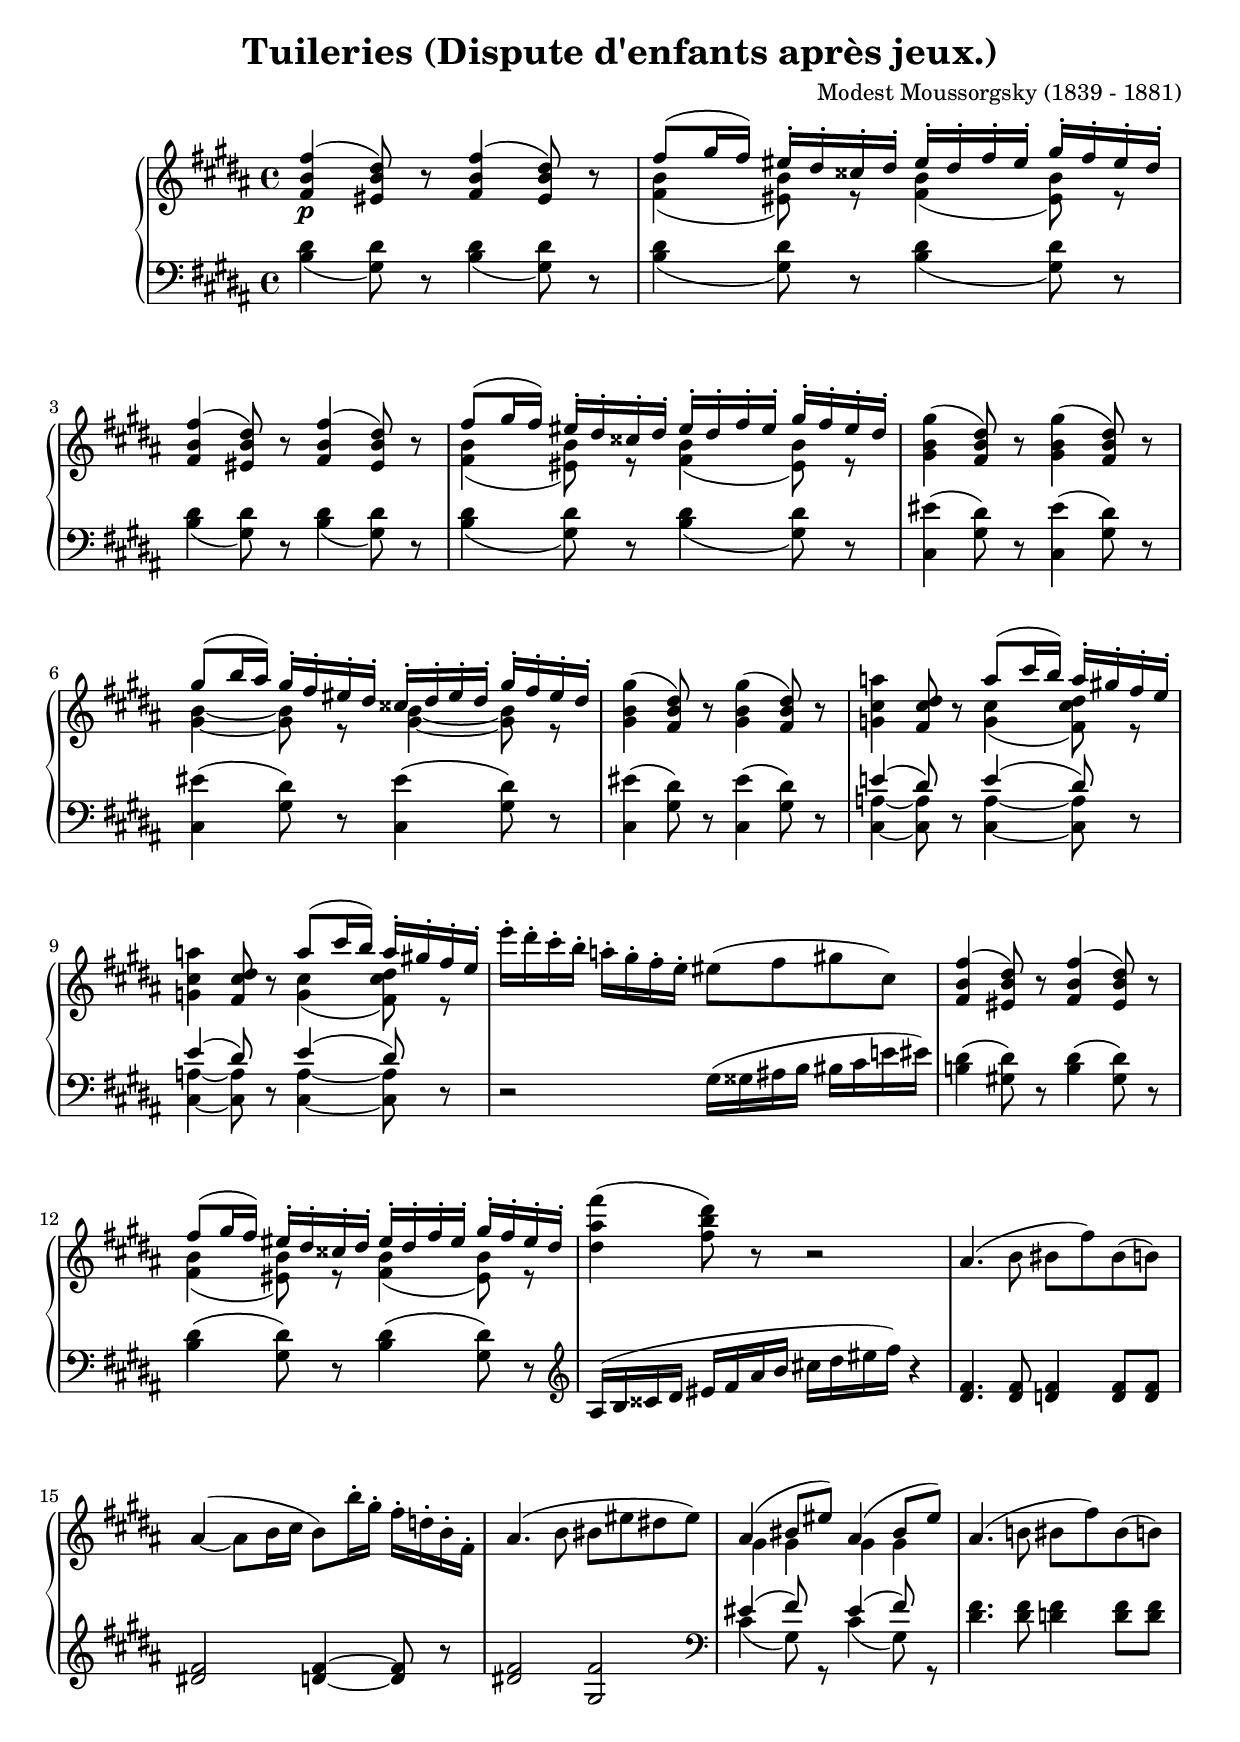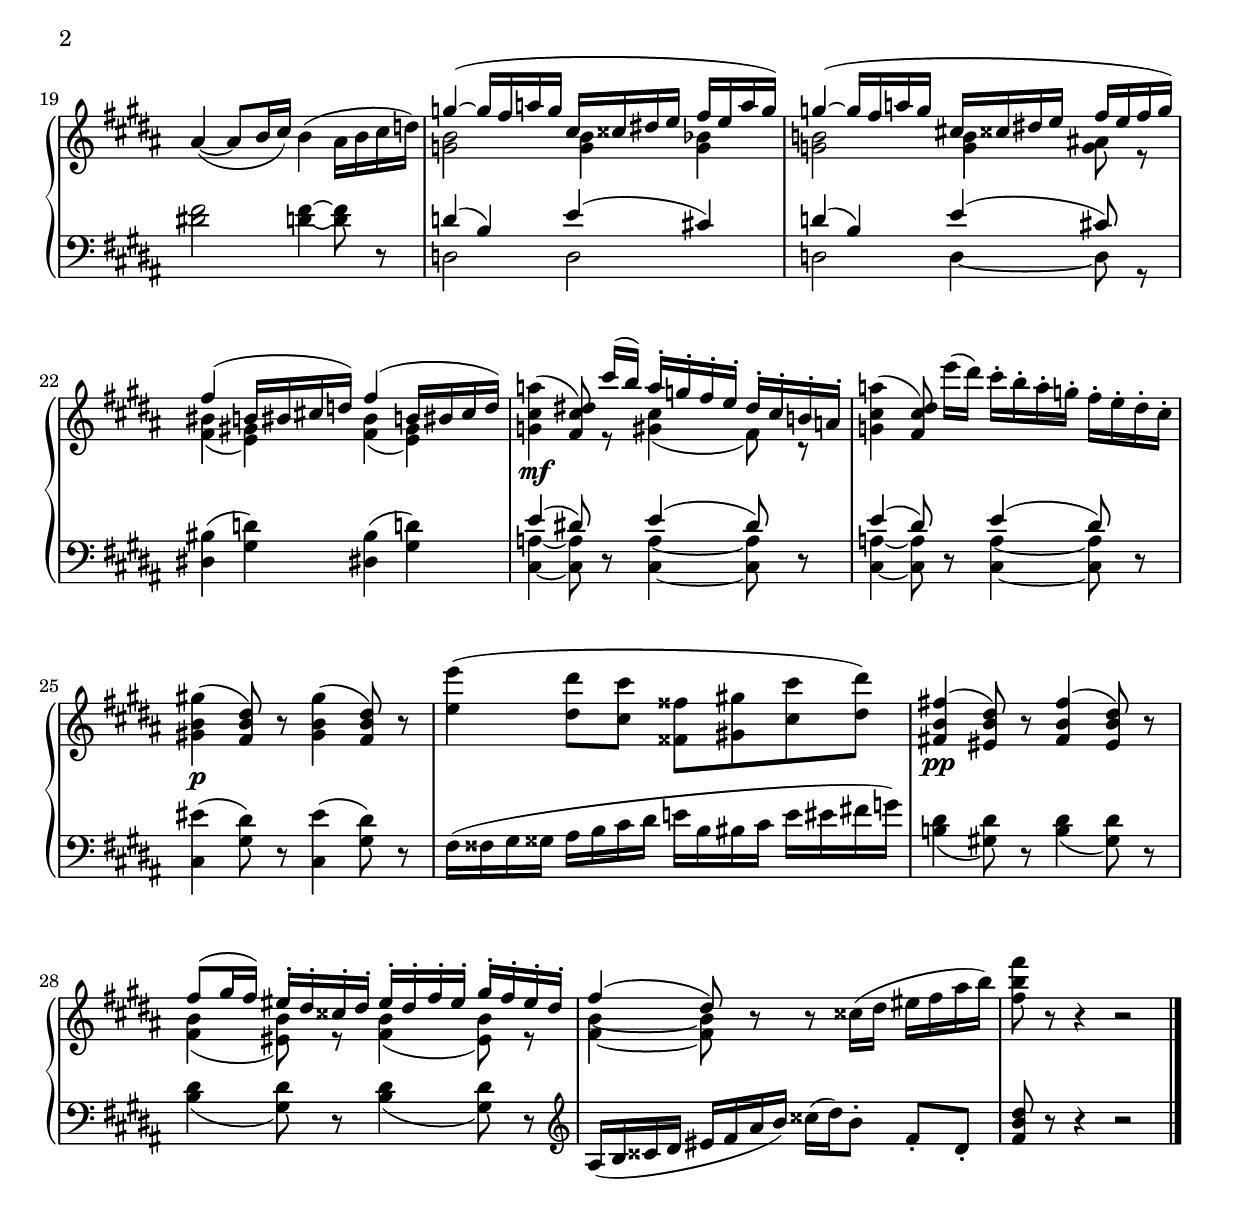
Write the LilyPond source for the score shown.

\version "2.18.2"
\language "english"

\header {
  title        = "Tuileries (Dispute d'enfants après jeux.)"
  composer     = "Modest Moussorgsky (1839 - 1881)"
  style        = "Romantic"
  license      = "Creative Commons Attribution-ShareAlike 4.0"
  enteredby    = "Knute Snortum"
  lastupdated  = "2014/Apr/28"
  date         = "1874"
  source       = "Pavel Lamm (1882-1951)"

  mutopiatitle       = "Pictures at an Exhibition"
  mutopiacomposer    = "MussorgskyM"
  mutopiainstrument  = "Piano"
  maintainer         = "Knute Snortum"
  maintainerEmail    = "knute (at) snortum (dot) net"
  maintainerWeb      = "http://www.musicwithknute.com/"
}

allegretto = {
  \once
  \override Score.RehearsalMark.self-alignment-X = #LEFT
  \mark "Allegretto non troppo, capriccioso" 
}

conEspress = \markup { \italic "con espressione" }
espress = \markup { \italic "espressivo" }

forceShiftOn = \override NoteColumn.force-hshift = #1.4
forceShiftOff = \override NoteColumn.force-hshift = #0

oneVoiceRest = { \oneVoice r8 \voiceOne }
twoVoiceRest = { \oneVoice r8 \voiceTwo }

highVoice = \relative c' {
  | <fs b fs'>4 \p ( <es b' ds>8 ) \oneVoiceRest <fs b fs'>4 ( <es b' ds>8 ) \oneVoiceRest
  | fs'8 ( gs16 fs) es-. ds-. css-. ds-. es-. ds-. fs-. es-. gs-. fs-. es-. ds-.
  | <fs, b fs'>4 ( <es b' ds>8 ) \oneVoiceRest <fs b fs'>4 ( <es b' ds>8 ) \oneVoiceRest
  | fs'8 ( gs16 fs) es-. ds-. css-. ds-. es-. ds-. fs-. es-. gs-. fs-. es-. ds-.
  \oneVoice
  | <gs, b gs'>4 ( <fs b ds>8 ) r <gs b gs'>4 ( <fs b ds>8 ) r
  \voiceOne
  | gs'8 ( b16 as ) gs-. fs-. es-. ds-. css-. ds-. es-. ds-. gs-. fs-. es-. ds-.
  \oneVoice
  | <gs, b gs'>4 ( <fs b ds>8 ) r <gs b gs'>4 ( <fs b ds>8 ) r
  
  \barNumberCheck #8
  | <g cs a'>4 <fs cs' ds>8 r \voiceOne a'8 ( cs16 b ) a-. gs-. fs-. e-.
  \oneVoice
  | <g, cs a'>4 <fs cs' ds>8 r \voiceOne a'8 ( cs16 b ) a-. gs-. fs-. e-.
  \oneVoice
  | e'16-. ds-. cs-. b-. a-. gs-. fs-. e-. es8 ( fs gs cs, )
  \voiceOne
  | <fs, b fs'>4 ( <es b' ds>8 ) \oneVoiceRest <fs b fs'>4 ( <es b' ds>8 ) \oneVoiceRest
  | fs'8 ( gs16 fs) es-. ds-. css-. ds-. es-. ds-. fs-. es-. gs-. fs-. es-. ds-.
  \oneVoice
  | <ds as' fs'>4 ( <fs b ds>8 ) r r2
  | as,4. ( b8 bs fs' ) bs, ( b )
  \shape #'((0 . 3) (0 . 2) (0 . 1) (0 . 0)) Slur
  | as4 ( ~ as8 b16 cs b8 ) b'16-. gs-. fs-. d-. b-. fs-.
  
  \barNumberCheck #16
  | as4. ( b8 bs es ds es )
  \voiceOne
  | as,4 ( bs8 es ) as,4 ( bs8 es )
  \oneVoice
  | as,4. ( b8 bs fs' ) bs, ( b )
  \shape #'((0 . 0) (0 . -1) (1 . -1) (0 . 0)) Slur
  | \slurDown as4 ( ~ \stemUp as8 b16 cs ) \slurNeutral \stemNeutral b4 ( as16 b cs d )
  \voiceOne
  | g4 ( ~ g16 fs a g cs, css ds e fs e a g ) 
  | g4 ( ~ g16 fs a g cs, css ds e fs e fs g )
  | fs4 ( b,16 bs cs d ) fs4 ( b,16 bs cs d )
  | \stemDown <g, cs a'>4 \mf ( \stemUp <fs cs' ds>8 ) cs''16 ( [ b ] ) 
    a-. g-. fs-. e-. ds-. cs-. b-. a-.
  
  \barNumberCheck #24
  \oneVoice
  | <g cs a'>4 ( <fs cs' ds>8  ) e''16 ( [ ds ] ) cs-. b-. a-. g-. fs-. e-. ds-. cs-.
  | <gs b gs'>4 \p ( <fs b ds>8 ) r <gs b gs'>4 ( <fs b ds>8 ) r
  | <e' e'>4 ( <ds ds'>8 <cs cs'> <fss, fss'> <gs gs'> <cs cs'> <ds ds'> )
  \voiceOne
  | <fs, b fs'>4 \pp ( <es b' ds>8 ) \oneVoiceRest <fs b fs'>4 ( <es b' ds>8 ) \oneVoiceRest
  | fs'8 ( gs16 fs) es-. ds-. css-. ds-. es-. ds-. fs-. es-. gs-. fs-. es-. ds-.
  | fs4 ( ds8 ) \oneVoice r r css16 ( ds es fs as b )
  | <fs b fs'>8 r r4 r2
}

upperMiddle = \relative c' {
  | s1
  | <fs b>4 ( <es b'>8 ) r <fs b>4 ( <es b'>8 ) r
  | s1
  | <fs b>4 ( <es b'>8 ) r <fs b>4 ( <es b'>8 ) r
  | s1
  | <gs b>4 ~ q8 r <gs b>4 ~ q8 r
  | s1 
  
  \barNumberCheck #8
  | s2 <g cs>4 ( <fs cs' ds>8 ) r
  | s2 <g cs>4 ( <fs cs' ds>8 ) r
  | s1 * 2
  | <fs b>4 ( <es b'>8 ) r <fs b>4 ( <es b'>8 ) r
  | s1 * 3
  
  \barNumberCheck #16
  | s1
  | gs4 gs gs gs
  | s1 *2
  | <g b>2 q4 <g bf>
  | <g b>2 q4 <g as>8 r
  | <fs bs>4 ( <e gs> ) <fs bs>4 ( <e gs> )
  | s4 s8 r <gs cs>4 ( fs8 ) r
  
  \barNumberCheck #24
  | s1 * 4
  | <fs b>4 ( <es b'>8 ) r <fs b>4 ( <es b'>8 ) r
  | <fs b>4 ~ q8 s s2
  | s1
}

lowerMiddle = \relative c' {
  | s1 * 7
  
  \barNumberCheck #8
  | e4 ( ds8 ) s e4 ( ds8 ) s
  | e4 ( ds8 ) s e4 ( ds8 ) s
  | s1 * 6
  
  \barNumberCheck #16
  | s1
  | es4 ( fs8 ) s es4 ( fs8 ) s
  | s1 *2
  | d4 ( b ) e ( cs )
  | d4 ( b ) e ( cs8 ) s
  | s1
  | e4 ( ds8 ) s e4 ( ds8 ) s
  
  \barNumberCheck #24
  | e4 ( ds8 ) s e4 ( ds8 ) s
  | s1 * 6
}

lowVoice = \relative c' {
  \oneVoice
  \slurDown
  | \repeat unfold 4 { 
    <b ds>4 ( <gs ds'>8 ) r <b ds>4 ( <gs ds'>8 ) r
  }
  \slurNeutral
  | \repeat unfold 3 {
    <cs, es'>4 ( <gs' ds'>8 ) r <cs, es'>4 ( <gs' ds'>8 ) r
  }
  
  \barNumberCheck #8
  | <cs,_~ a'_~>4 q8 r <cs_~ a'_~>4 q8 r
  | <cs_~ a'_~>4 q8 r <cs_~ a'_~>4 q8 r
  | r2 gs'16 ( gss as b bs cs e es )
  | <b ds>4 ( <gs ds'>8 ) r <b ds>4 ( <gs ds'>8 ) r
  | <b ds>4 ( <gs ds'>8 ) r <b ds>4 ( <gs ds'>8 ) r
  \clef treble
  | as16 ( b css ds es fs as b cs ds es fs ) r4
  | <ds, fs>4. q8 <d fs>4 q8 q
  | <ds fs>2 <d fs>4 ~ q8 r
  
  \barNumberCheck #16
  | <ds fs>2 <gs, fs'>
  \clef bass
  \voiceTwo
  | cs4 ( gs8 ) r cs4 ( gs8 ) r
  \oneVoice
  | <ds' fs>4. q8 <d fs>4 q8 q
  | <ds fs>2 <d fs>4 ~ q8 r
  \voiceTwo
  | d,2 d
  | d2 d4 ~ d8 r
  \oneVoice
  | <ds bs'>4 ( <gs d'> ) <ds bs'>4 ( <gs d'> )
  | <cs,_~ a'_~>4 q8 r <cs_~ a'_~>4 q8 r
  
  \barNumberCheck #24
  | <cs_~ a'_~>4 q8 r <cs_~ a'_~>4 q8 r
  | <cs es'>4 ( <gs' ds'>8 ) r <cs, es'>4 ( <gs' ds'>8 ) r
  | fs16 ( fss gs gss as b cs ds e b bs cs e es fs g )
  | \slurDown <b, ds>4 ( <gs ds'>8 ) r <b ds>4 ( <gs ds'>8 ) r
  | <b ds>4 ( <gs ds'>8 ) r <b ds>4 ( <gs ds'>8 ) r
  \clef treble
  | \slurNeutral as16 ( b css ds es fs as b ) css ( ds ) b8-. fs-. ds-.
  | <fs b ds>8 r r4 r2
  \bar "|."
}

global = {
  \key b \major
  \time 4/4
  \accidentalStyle piano
}

upper = {
  \clef treble
  \global
  <<
    \new Voice { \voiceOne \highVoice }
    \new Voice { \voiceTwo \upperMiddle }
  >>
}

lower = {
  \clef bass
  \global
  <<
    \new Voice { \voiceThree \lowerMiddle }
    \new Voice { \voiceFour \lowVoice }
  >>
}

\score {
  \new PianoStaff <<
    \new Staff = "up" \upper
    \new Staff = "down" \lower
  >>
  \layout {
  }
  \midi {
    \tempo 4 = 120
  }
}
